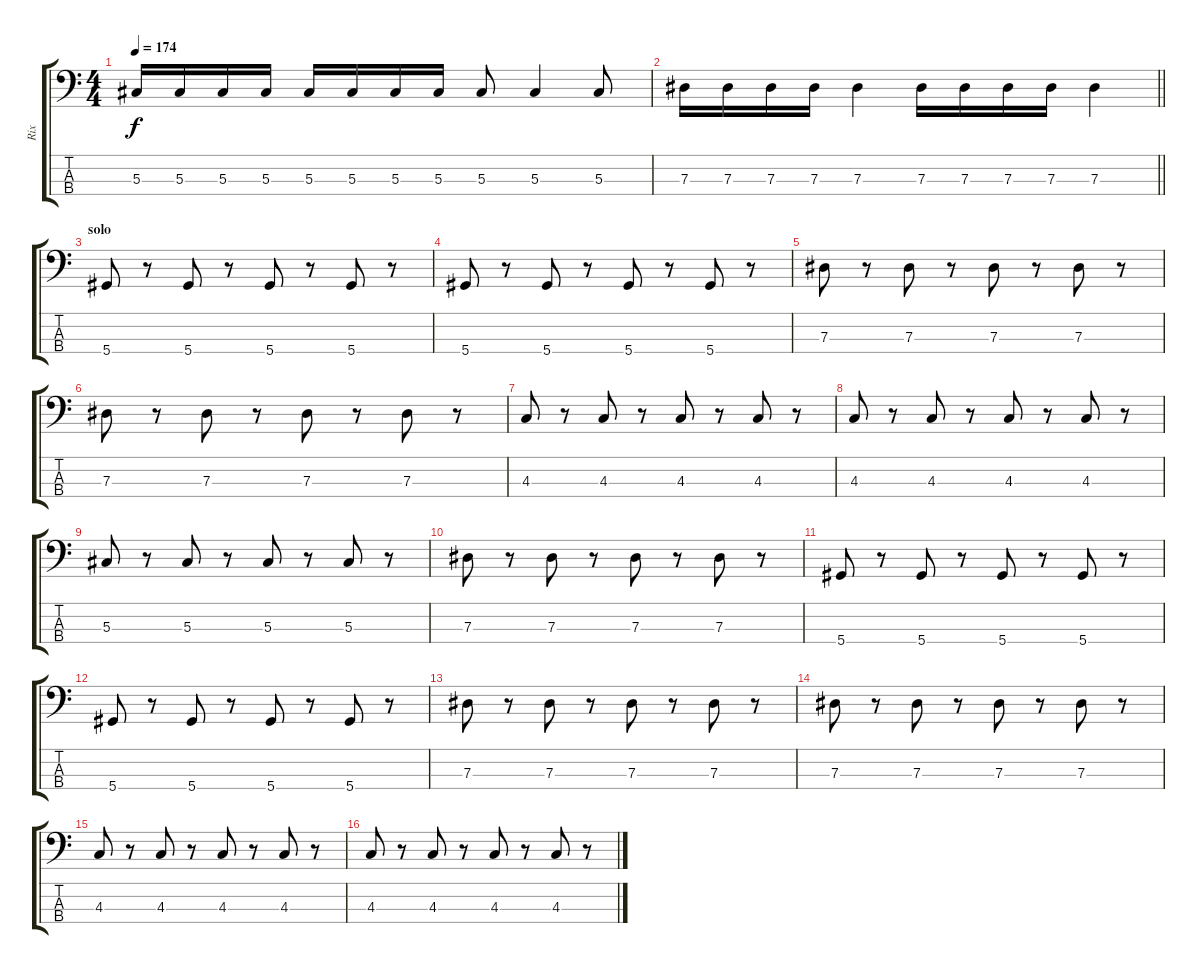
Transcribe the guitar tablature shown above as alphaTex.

\track ("Rix" "Rix") {instrument electricbasspick}
\staff {score tabs}
\tuning (Gb2 Db2 Ab1 Eb1) {hide}
\ts (4 4)
\tempo 174
\clef f4
\ks c
5.3.16{dy f} 5.3.16 5.3.16 5.3.16 5.3.16 5.3.16 5.3.16 5.3.16 5.3.8 5.3.4 5.3.8 |
\barLineRight lightlight
7.3.16 7.3.16 7.3.16 7.3.16 7.3.4 7.3.16 7.3.16 7.3.16 7.3.16 7.3.4 |
\section ("" "solo")
5.4.8 r.8 5.4.8 r.8 5.4.8 r.8 5.4.8 r.8 |
5.4.8 r.8 5.4.8 r.8 5.4.8 r.8 5.4.8 r.8 |
7.3.8 r.8 7.3.8 r.8 7.3.8 r.8 7.3.8 r.8 |
7.3.8 r.8 7.3.8 r.8 7.3.8 r.8 7.3.8 r.8 |
4.3.8 r.8 4.3.8 r.8 4.3.8 r.8 4.3.8 r.8 |
4.3.8 r.8 4.3.8 r.8 4.3.8 r.8 4.3.8 r.8 |
5.3.8 r.8 5.3.8 r.8 5.3.8 r.8 5.3.8 r.8 |
7.3.8 r.8 7.3.8 r.8 7.3.8 r.8 7.3.8 r.8 |
5.4.8 r.8 5.4.8 r.8 5.4.8 r.8 5.4.8 r.8 |
5.4.8 r.8 5.4.8 r.8 5.4.8 r.8 5.4.8 r.8 |
7.3.8 r.8 7.3.8 r.8 7.3.8 r.8 7.3.8 r.8 |
7.3.8 r.8 7.3.8 r.8 7.3.8 r.8 7.3.8 r.8 |
4.3.8 r.8 4.3.8 r.8 4.3.8 r.8 4.3.8 r.8 |
4.3.8 r.8 4.3.8 r.8 4.3.8 r.8 4.3.8 r.8
